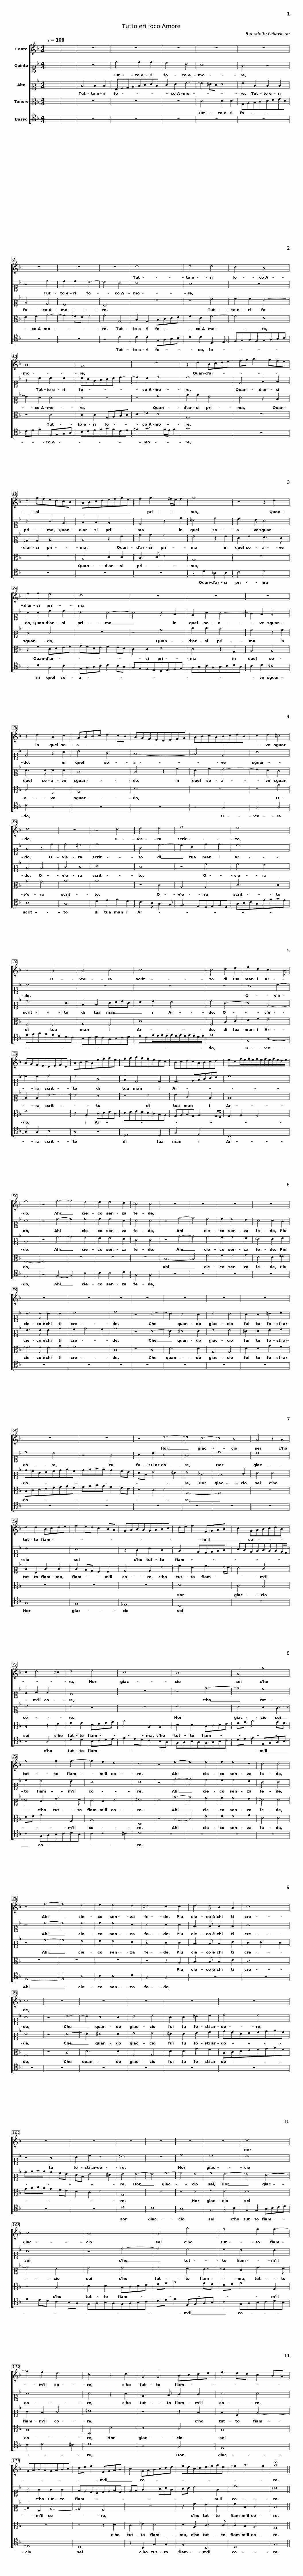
X:1
%%score [ 1 2 3 4 5 ]
L:1/8
Q:1/4=108
M:4/4
I:linebreak $
K:F
V:1 treble
V:2 alto1
V:3 alto2
V:4 alto
V:5 tenor
V:1
 x8 | x8 | z8 | z8 | z8 | %5
 z8 | z8 | z8 |$ z8 | z8 | %10
 d8 | d4 d4 | c4 B4 | A8 | G8 |$ %15
 z8 | z2 d2 Bcde | fg a3 gfe | d2 gfedcB | ABcdefge | %20
 f2 g3 ^f/e/ f2 |$ g8 | z4 z2 d2 | f2 f2 e4 | d8 | %25
 z8 | z8 |$ z8 | z2 d2 A2 c2 | GABc d2 cB | %30
 AGFEDEFG | ABcABcdB | c2 d2 ^c4 | d8 |$ z8 | %35
 z4 d4 | e4 e4 | f8 | e8 | z4 A4 | %40
 B4 c4 |$ c8 | c4 d2 e2 | f2 d2 c3 B | AGFEDEFD | %45
 ABcAefge | fgagfedc |$ BcdcABcd | ecf/e/f/e/f/e/f/e/f/e/d/e/ | f8 | %50
 z4 f4- | f4 e4 | e2 e4 d2 | ^c4 c4 | z8 |$ %55
 z8 | z8 | z8 | z8 | z8 | %60
 z8 | z8 | z8 | z8 |$ z8 | %65
 z8 | z8 | z4 d4- | d4 c4- | c4 B4 | %70
 A4 z2 A2 |$ d2 d2 Bcde | f2 ed c2 BA | GABAGABc | de f2 FGAB | %75
 c2 GABcdB | c2 d4 ^c2 | d4 d4 |$ c8 | B8 | %80
 A4 a4 | g4 g2 g2- | g2 f2 e4 | d8 | z4 f4- | %85
 f4 f4 |$ f2 f4 d2 | d4 d4 | z4 f4- | f4 e4 | %90
 e2 e4 d2 | ^c4 c2 c2 | d3 d B2 A2 | c8 | c8 |$ %95
 z8 | z8 | z8 | z8 | z8 | %100
 z8 | z8 | z8 |$ z8 | z8 | %105
 z8 | d8 | c8 | B8 |$ A4 a4 | %110
 g4 g2 g2- | g2 f2 e4 | d4 z2 d2 | G2 G2 Bcde | f2 ed c2 BA |$ %115
 GABAGABc | de f2 FGAB | c2 GABcde | fecdefge | ^f2 g4 f2 | %120
 !fermata!g8 |] %121
V:2
 x8 | x8 | z8 | d4 d2 d2 | c4 B4 | %5
 A8 | G4 z4 | z4 d4 |$ d2 d2 c4- | c4 B4 | %10
 B8 | A8 | z8 | z2 c2 c2 c2 | cBGABc d2- |$ %15
 d2 c2 d4 | d8 | D4 F2 F2 | G4 G2 E2 | F2 F2 E4 | %20
 D4 z2 d2 |$ =B4 d4 | c3 B A4 | A2 A2 c2 c2 | B4 A4- | %25
 A4 z2 F2 | E2 A2 G4- |$ G2 F2 E4 | D4 z2 A2 | B4 G4 | %30
 F8- | F4 D4 | A8 | F4 z2 d2 |$ d4 ^c4 | %35
 d8 | G4 c4- | c2 A2 d2 d2 | c8 | c8 | %40
 z8 |$ z8 | z8 | A6 c2- | c2 c2 d4 | %45
 c4 G4 | F2 D4 D2 |$ D3 EFGAB | c8 | A8 | %50
 z4 c4- | c4 c4 | c2 c4 A2 | A4 A4 | z4 d4- |$ %55
 d4 c4 | c2 c4 B2 | A4 A2 G2 | B3 B B2 B2 | c8 | %60
 d8 | z4 B4- | B2 A4 A2 | B4 B4 |$ A2 A2 =B2 c2 | %65
 d4 c4 | z4 G4 | A2 c2 A4 | G8 | d8 | %70
 c8 |$ B8 | A8 | z2 G2 B2 G2 | F3 EDEFG | %75
 AGEFGFFE/D/ | E2 F2 E4 | D8 |$ z8 | z4 d4- | %80
 d4 c4 | c2 B4 B2 | A8 | A8 | z4 d4- | %85
 d4 c4 |$ c2 c4 B2 | A4 A4 | z4 c4- | c4 c4 | %90
 c2 c4 A2 | A4 A2 A2 | F3 F F2 F2 | G8 | A8 |$ %95
 z4 B4- | B2 A4 A2 | B4 B4 | A2 A2 =B2 c2 | d4 c4 | %100
 z4 G4 | A2 c2 A4 | =B8 |$ z8 | d8 | %105
 c8 | B8 | A8 | z4 d4- |$ d4 c4 | %110
 c2 B4 B2 | A8 | A4 z2 A2 | E3 F G2 G2 | A4 A4 |$ %115
 z2 G2 G2 G2 | FEDCDEFD | EF G3 ABG | AB c4 G2 | d8 | %120
 =B8 |] %121
V:3
 x8 | x8 | D4 D2 D2 | G,A,B,CDEFD | E2 F2 G4- | %5
 G2 ^FE F4 | G2 D2 D2 D2 | C4 B,4 |$ A,8 | G,8 | %10
 z8 | z4 A4 | A2 A2 G4- | G2 F2 F4 | E4 z4 |$ %15
 z4 A4 | B2 B2 G4 | F4 z2 D2 | =B,2 B,2 C4 | C4 z2 G2 | %20
 B2 B2 A4 |$ G4 z2 G2 | E2 G2 F3 E | D4 E4 | z8 | %25
 z4 A4 | c2 c2 B4 |$ A4 z2 A2 | F3 F F2 F2 | D8 | %30
 D4 z2 A2 | F2 A2 G4- | G2 F2 E4 | D4 D4 |$ E4 E4 | %35
 F8 | E8 | z4 A4 | A4 G4 | A6 F2 | %40
 D2 D2 FGAF |$ G2 A2 G4 | A4 F4- | F4 C4- | C2 C2 F4- | %45
 F4 E4 | z4 F4 |$ G2 D4 C2 | C8 | C8 | %50
 z4 A4- | A4 G4 | G2 G4 F2 | E4 E4 | z4 B4- |$ %55
 B4 A4 | A2 A4 G2 | ^F4 F2 G2 | G3 G G2 B2 | A2 B4 A2 | %60
 B8 | z4 F4- | F2 ^F4 F2 | G4 G4 |$ ^F2 F2 G2 A2 | %65
 BAFGABcA | Bcdc B2 AG | FD G4 ^F2 | G4 _E4 | D6 E2 | %70
 F4 F4 |$ D2 G,2 D2 D2 | D2 CB, A,2 A,2 | B,4 B,2 G2 | A2 F2 A3 G/F/ | %75
 E4 D4 | A8 | A4 z4 |$ z8 | G8 | %80
 F4 F2 E2- | E2 D2 G3 F | E2 D2 E4 | ^F8 | z4 B4- | %85
 B4 A4 |$ A2 A4 G2 | ^F4 F4 | z4 A4- | A4 G4 | %90
 G2 G4 F2 | E4 E2 E2 | D3 D D2 F2 | E2 F4 E2 | F8 |$ %95
 z4 F4- | F2 ^F4 F2 | G4 G4 | ^F2 F2 G2 A2 | BAFGABcA | %100
 Bcdc B2 AG | FD G4 ^F2 | G4 G4- |$ G4 A4- | A4 G4 | %105
 A4 G4- | G4 F4- | F4 E4 | G4 G4 |$ F4 F2 E2- | %110
 E2 D2 G3 F | E2 D2 E4 | ^F8 | z4 z2 D2 | D2 A,2 C4- |$ %115
 C2 G,2 B,4- | B,4 A,4 | z8 | z2 A2 G2 E2 | A2 D2 D4 | %120
 D8 |] %121
V:4
 x8 | x8 | z8 | z8 | z8 | %5
 D4 D2 D2 | G,A,B,CDEFD | E2 F2 G4- |$ G2 ^FE F4 | G4 G,4 | %10
 B,2 G,2 B,CDE | F2 D2 F4- | F4 D4 | z4 C4 | C2 C2 G,A,B,C |$ %15
 D2 _E2 D4 | G,8 | z8 | z8 | A,4 C2 C2 | %20
 B,3 C D4 |$ G,8 | z8 | z2 F2 CDEF | GFDE F2 ED | %25
 C2 C2 D4 | C4 z2 G,2 |$ A,4 A,4 | B,4 F,4 | G,8 | %30
 D8 | z8 | z4 A4 | A4 G4 |$ A8 | %35
 A8 | z4 C4 | A,4 A,4 | C6 C2 | F,4 F,4 | %40
 G,4 F,4 |$ C8 | F,4 B,2 C2 | D2 F2 E4 | F8 | %45
 z2 A,2 CDEC | DEFEDCB,A, |$ G,A,B,G, A,3 G,/F,/ | G,2 A,2 G,4 | F,8- | %50
 F,8 | z8 | z8 | z8 | B,8- |$ %55
 B,4 F4 | F2 F4 G2 | D4 D2 _E2 | _E3 E E2 G2 | F8 | %60
 B,8 | z4 B,4 | D6 D2 | G,4 G,4 |$ D2 D2 G2 F2 | %65
 B,CDEFGAF | GABA G2 FE | D2 C2 D4 | G,8- | G,8 | %70
 z8 |$ z8 | z8 | z8 | D8 | %75
 C4 B,4 | A,4 z2 E2 | F2 F2 DEFG |$ A4 A,2 A,2 | D2 D2 B,CDE | %80
 FG A4 GF | EF G4 G,2 | A,8 | D,8 | z4 B,4- | %85
 B,4 F4 |$ F2 F4 G2 | D4 D4 | z8 | z8 | %90
 z8 | z4 z2 A,2 | B,3 B, B,2 D2 | C8 | F,8 |$ %95
 z4 B,4 | D6 D2 | G,4 G,4 | D2 D2 G2 F2 | B,CDEFGAF | %100
 GABA G2 FE | D2 C2 D4 | G,8 |$ z8 | z4 D4 | %105
 F4 E4 | D8 | z4 A,4 | D2 D2 B,CDE |$ FG A4 GF | %110
 EF G4 G,2 | A,8 | D,4 D4 | C4 B,4 | A,8 |$ %115
 z8 | z4 z2 D2 | C2 _E2 D4 | D2 A,2 C3 C | C2 B,2 A,4 | %120
 G,8 |] %121
V:5
 x8 | x8 | z8 | z8 | z8 | %5
 z8 | z8 | z8 |$ z8 | z4 D4 | %10
 D2 D2 G,A,B,C | D2 D2 D,3 E, | F,G,A,F,G,A,B,C | DE F2 F,G,A,B, | CDEFGFDE |$ %15
 ^F2 G3 F/E/ F2 | G8 | z8 | z8 | z8 | %20
 z8 |$ z2 D2 =B,2 B,2 | C4 D4 | z2 D2 A,2 C2 | G,A,B,C D2 CB, | %25
 A,G,F,E,D,E,F,G, | A,B,CA,B,CDB, |$ C2 D2 ^C4 | D4 z4 | z8 | %30
 z8 | z4 G,4 | A,4 A,4 | B,8 |$ A,8 | %35
 D2 E2 F2 D2 | C3 B, A,3 G, | F,3 E,D,E,F,D, | A,B,CA,EFGE | FGAGFEDC | %40
 B,CDCA,B,CD |$ ECF/E/F/E/F/E/F/E/F/E/D/E/ | F8 | F,4 A,4- | A,2 A,2 B,4 | %45
 A,4 z4 | D,6 D,2 |$ G,4 F,4 | C,8 | F,8 | %50
 z4 F,4- | F,4 C4 | C2 C4 D2 | A,4 A,4 | z8 |$ %55
 z8 | z8 | z8 | z8 | z8 | %60
 z8 | z8 | z8 | z8 |$ z8 | %65
 z8 | z8 | z8 | z8 | z8 | %70
 z8 |$ G,8 | F,8 | _E,8 | D,8 | %75
 z8 | z4 A,4 | D2 D2 B,CDE |$ F2 ED C2 B,A, | G,A,B,A,G,A,B,C | %80
 DE F2 F,G,A,B, | C2 G,A,B,CDB, | C2 D4 ^C2 | D8 | z8 | %85
 z8 |$ z8 | z8 | F,8- | F,4 C4 | %90
 C2 C4 D2 | A,4 A,4 | z8 | z8 | z8 |$ %95
 z8 | z8 | z8 | z8 | z8 | %100
 z8 | z8 | D8 |$ C8 | B,8 | %105
 A,4 z2 C2 | G,2 G,2 B,CDE | F2 ED C2 B,A, | G,A,B,A,G,A,B,C |$ DE F2 F,G,A,B, | %110
 C2 G,A,B,CDB, | C2 D4 ^C2 | D8 | z4 G,4 | F,8 |$ %115
 _E,8 | D,8 | z2 C,2 G,2 G,2 | F,4 C,4 | D,8 | %120
 G,8 |] %121
